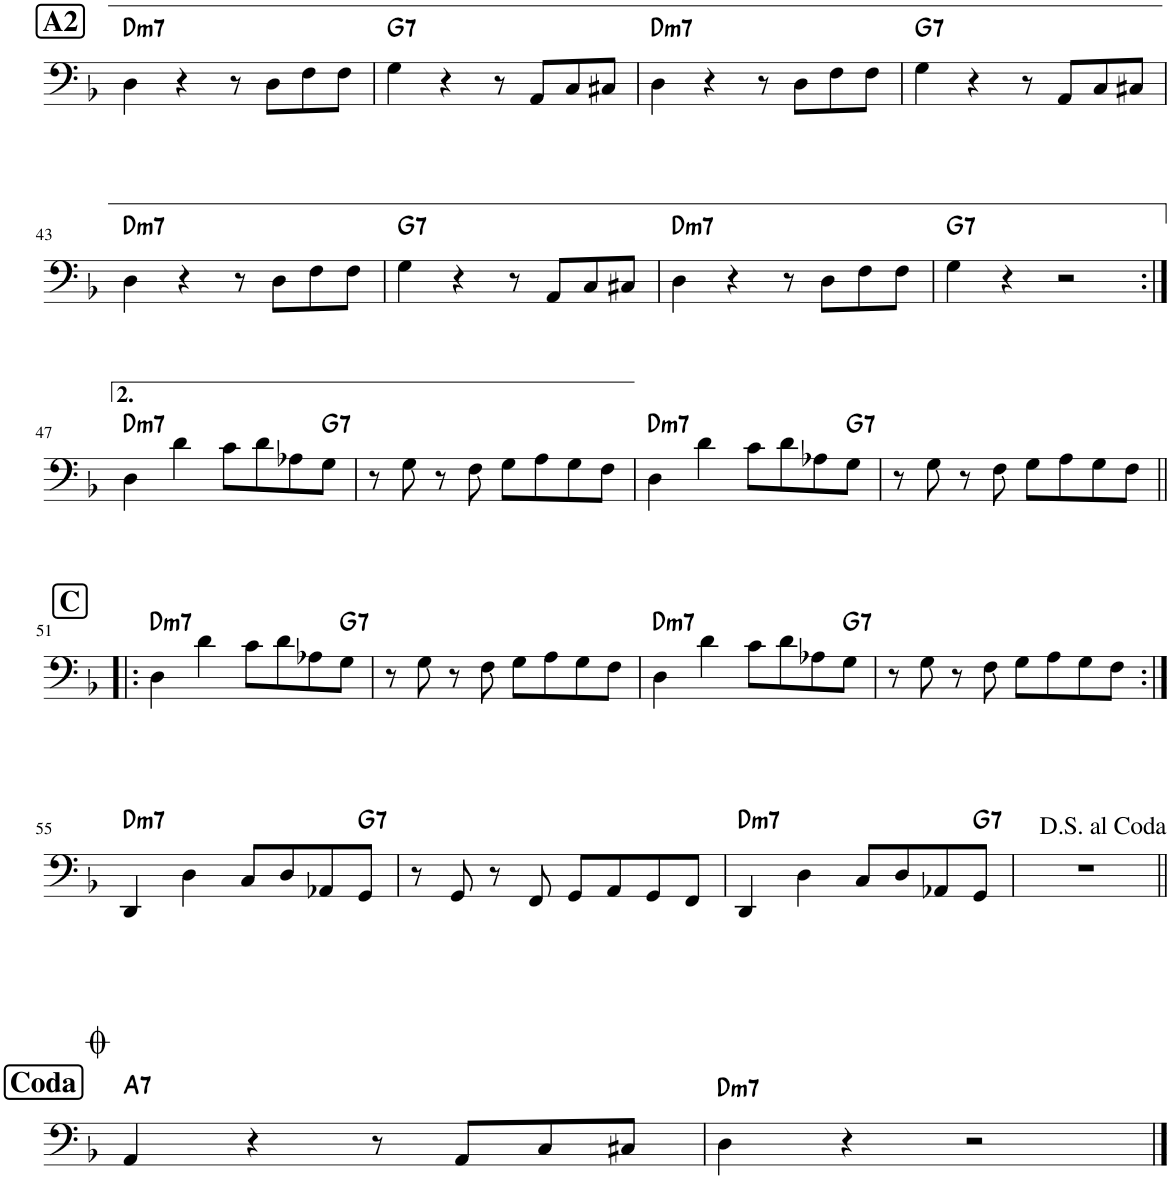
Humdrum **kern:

**kern	**harte
*part1	*part1
*staff1	*
*I"Akustinen basso	*
*I'Basso	*
!!LO:PB:g=z
*clefF4	*
*Trd7c12	*
*k[b-]	*
!!LO:REH:place=s1:a:B:cj:fs=14:t=A2
=39	=39
!	!LO:H:kt=m7
4D\	D:min7
4r	.
8r	.
8D\L	.
8F\	.
8F\J	.
=40	=40
!	!LO:H:kt=7
4G\	G:7
4r	.
8r	.
8AA/L	.
8C/	.
8C#X/J	.
=41	=41
!	!LO:H:kt=m7
4D\	D:min7
4r	.
8r	.
8D\L	.
8F\	.
8F\J	.
=42	=42
!	!LO:H:kt=7
4G\	G:7
4r	.
8r	.
8AA/L	.
8C/	.
8C#X/J	.
!!LO:LB:g=z
=43	=43
!	!LO:H:kt=m7
4D\	D:min7
4r	.
8r	.
8D\L	.
8F\	.
8F\J	.
=44	=44
!	!LO:H:kt=7
4G\	G:7
4r	.
8r	.
8AA/L	.
8C/	.
8C#X/J	.
=45	=45
!	!LO:H:kt=m7
4D\	D:min7
4r	.
8r	.
8D\L	.
8F\	.
8F\J	.
=46	=46
!	!LO:H:kt=7
4G\	G:7
4r	.
2r	.
!!LO:LB:g=z
=47:|!	=47:|!
!	!LO:H:kt=m7
4D\	D:min7
4d\	.
8c\L	.
8d\	.
8A-X\	.
!	!LO:H:kt=7
8G\J	G:7
=48	=48
8r	.
8G\	.
8r	.
8F\	.
8G\L	.
8A\	.
8G\	.
8F\J	.
=49	=49
!	!LO:H:kt=m7
4D\	D:min7
4d\	.
8c\L	.
8d\	.
8A-X\	.
!	!LO:H:kt=7
8G\J	G:7
=50	=50
8r	.
8G\	.
8r	.
8F\	.
8G\L	.
8A\	.
8G\	.
8F\J	.
!!LO:LB:g=z
!!LO:REH:place=s1:a:B:cj:fs=14:t=C
=51!|:	=51!|:
!	!LO:H:kt=m7
4D\	D:min7
4d\	.
8c\L	.
8d\	.
8A-X\	.
!	!LO:H:kt=7
8G\J	G:7
=52	=52
8r	.
8G\	.
8r	.
8F\	.
8G\L	.
8A\	.
8G\	.
8F\J	.
=53	=53
!	!LO:H:kt=m7
4D\	D:min7
4d\	.
8c\L	.
8d\	.
8A-X\	.
!	!LO:H:kt=7
8G\J	G:7
=54	=54
8r	.
8G\	.
8r	.
8F\	.
8G\L	.
8A\	.
8G\	.
8F\J	.
!!LO:LB:g=z
=55:|!	=55:|!
!	!LO:H:kt=m7
4DD/	D:min7
4D\	.
8C/L	.
8D/	.
8AA-X/	.
!	!LO:H:kt=7
8GG/J	G:7
=56	=56
8r	.
8GG/	.
8r	.
8FF/	.
8GG/L	.
8AA/	.
8GG/	.
8FF/J	.
=57	=57
!	!LO:H:kt=m7
4DD/	D:min7
4D\	.
8C/L	.
8D/	.
8AA-X/	.
!	!LO:H:kt=7
8GG/J	G:7
=58	=58
1r	.
!!LO:LB:g=z
!!LO:REH:place=s1:a:B:cj:fs=14:t=Coda
=59||	=59||
!	!LO:H:kt=7
4AA/	A:7
4r	.
8r	.
8AA/L	.
8C/	.
8C#X/J	.
=60	=60
!	!LO:H:kt=m7
4D\	D:min7
4r	.
2r	.
==	==
*-	*-
